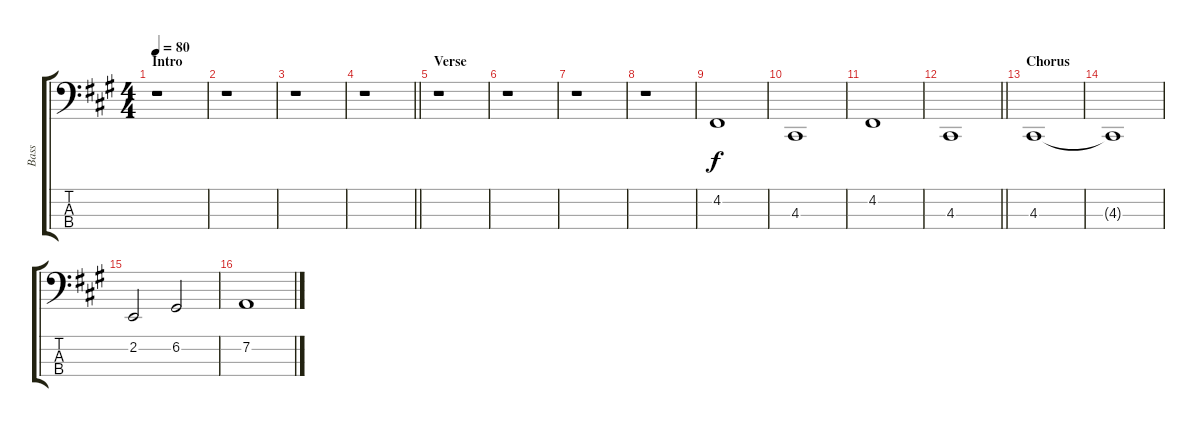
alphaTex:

\track ("Bass" "Bass") {instrument lead2sawtooth}
\staff {score tabs}
\tuning (G2 D2 A1 E1) {hide}
\ts (4 4)
\section ("" "Intro")
\tempo 80
\clef f4
\ks f#minor
r.1{dy f instrument lead2sawtooth} |
r.1 |
r.1 |
\barLineRight lightlight
r.1 |
\section ("" "Verse")
r.1 |
r.1 |
r.1 |
r.1 |
4.2.1 |
4.3.1 |
4.2.1 |
\barLineRight lightlight
4.3.1 |
\section ("" "Chorus")
4.3.1 |
4.3{t}.1 |
2.2.2 6.2.2 |
7.2.1
